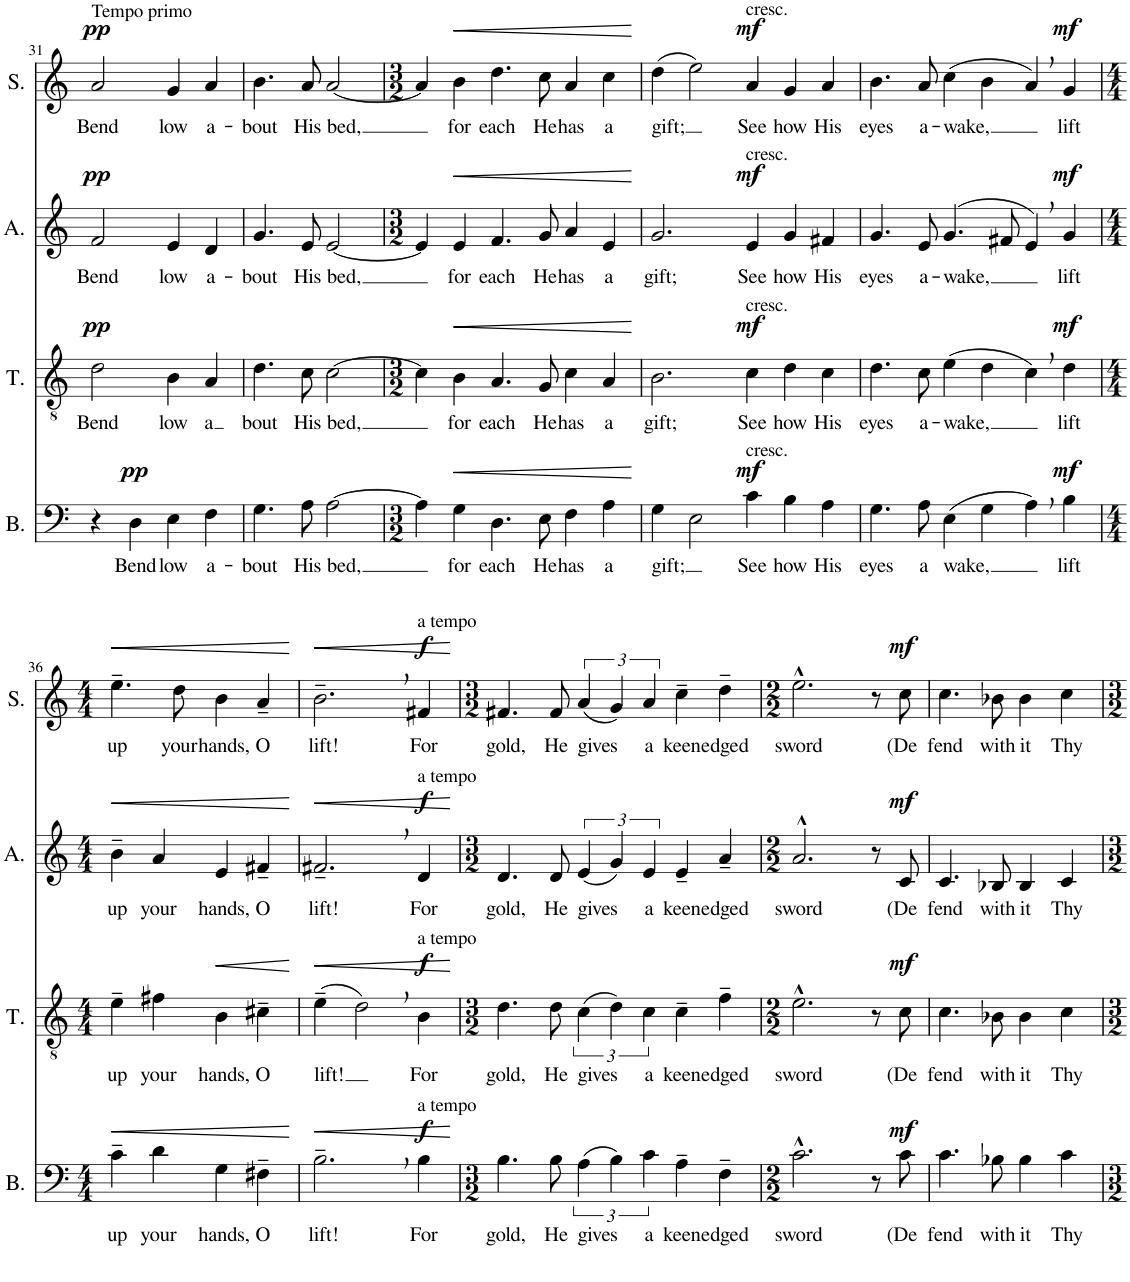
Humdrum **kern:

**kern	**text	**dynam	**kern	**text	**dynam	**kern	**text	**dynam	**kern	**text	**dynam
*part4	*part4	*part4	*part3	*part3	*part3	*part2	*part2	*part2	*part1	*part1	*part1
*staff4	*staff4	*staff4	*staff3	*staff3	*staff3	*staff2	*staff2	*staff2	*staff1	*staff1	*staff1
*I"Basse	*	*	*I"Ténor	*	*	*I"Alto	*	*	*I"Soprano	*	*
*I'B.	*	*	*I'T.	*	*	*I'A.	*	*	*I'S.	*	*
!!LO:PB:g=z
*clefF4	*	*	*clefGv2	*	*	*clefG2	*	*	*clefG2	*	*
*k[]	*	*	*k[]	*	*	*k[]	*	*	*k[]	*	*
*M4/4	*	*	*M4/4	*	*	*M4/4	*	*	*M4/4	*	*
=31	=31	=31	=31	=31	=31	=31	=31	=31	=31	=31	=31
!	!	!	!	!	!	!	!	!	!LO:TX:a:t=Tempo primo	!	!
!	!	!	!	!LO:LY:b	!LO:DY:a	!	!LO:LY:b	!LO:DY:a	!	!LO:LY:b	!LO:DY:a
4r	.	.	2d\	Bend	pp	2f/	Bend	pp	2a/	Bend	pp
!	!LO:LY:b	!LO:DY:a	!	!	!	!	!	!	!	!	!
4D\	Bend	pp	.	.	.	.	.	.	.	.	.
!	!LO:LY:b	!	!	!LO:LY:b	!	!	!LO:LY:b	!	!	!LO:LY:b	!
4E\	low	.	4B\	low	.	4e/	low	.	4g/	low	.
!	!LO:LY:b	!	!	!LO:LY:b	!	!	!LO:LY:b	!	!	!LO:LY:b	!
4F\	a-	.	4A/	a	.	4d/	a-	.	4a/	a-	.
=32	=32	=32	=32	=32	=32	=32	=32	=32	=32	=32	=32
!	!LO:LY:b	!	!	!LO:LY:b	!	!	!LO:LY:b	!	!	!LO:LY:b	!
4.G\	-bout	.	4.d\	bout	.	4.g/	-bout	.	4.b\	-bout	.
!	!LO:LY:b	!	!	!LO:LY:b	!	!	!LO:LY:b	!	!	!LO:LY:b	!
8A\	His	.	8c\	His	.	8e/	His	.	8a/	His	.
!	!LO:LY:b	!	!	!LO:LY:b	!	!	!LO:LY:b	!	!	!LO:LY:b	!
[2A\	bed,	.	[2c\	bed,	.	[2e/	bed,	.	[2a/	bed,	.
=33	=33	=33	=33	=33	=33	=33	=33	=33	=33	=33	=33
*M3/2	*	*	*M3/2	*	*	*M3/2	*	*	*M3/2	*	*
4A\]	.	.	4c\]	.	.	4e/]	.	.	4a/]	.	.
!	!LO:LY:b	!LO:HP:b	!	!LO:LY:b	!LO:HP:b	!	!LO:LY:b	!LO:HP:b	!	!LO:LY:b	!LO:HP:b
4G\	for	<	4B\	for	<	4e/	for	<	4b\	for	<
!	!LO:LY:b	!	!	!LO:LY:b	!	!	!LO:LY:b	!	!	!LO:LY:b	!
4.D\	each	.	4.A/	each	.	4.f/	each	.	4.dd\	each	.
!	!LO:LY:b	!	!	!LO:LY:b	!	!	!LO:LY:b	!	!	!LO:LY:b	!
8E\	He	.	8G/	He	.	8g/	He	.	8cc\	He	.
!	!LO:LY:b	!	!	!LO:LY:b	!	!	!LO:LY:b	!	!	!LO:LY:b	!
4F\	has	.	4c\	has	.	4a/	has	.	4a/	has	.
!	!LO:LY:b	!	!	!LO:LY:b	!	!	!LO:LY:b	!	!	!LO:LY:b	!
4A\	a	.	4A/	a	.	4e/	a	.	4cc\	a	.
.	.	[	.	.	[	.	.	[	.	.	[
=34	=34	=34	=34	=34	=34	=34	=34	=34	=34	=34	=34
!	!LO:LY:b	!	!	!LO:LY:b	!	!	!LO:LY:b	!	!	!LO:LY:b	!
4G\	gift;	.	2.B\	gift;	.	2.g/	gift;	.	(4dd\	gift;	.
2E\	.	.	.	.	.	.	.	.	2ee\)	.	.
!	!	!	!	!	!	!	!	!	!LO:TX:a:t=cresc.	!	!
!	!	!	!	!	!	!LO:TX:a:t=cresc.	!	!	!	!	!
!	!	!	!LO:TX:a:t=cresc.	!	!	!	!	!	!	!	!
!LO:TX:a:t=cresc.	!	!	!	!	!	!	!	!	!	!	!
!	!LO:LY:b	!LO:DY:a	!	!LO:LY:b	!LO:DY:a	!	!LO:LY:b	!LO:DY:a	!	!LO:LY:b	!LO:DY:a
4c\	See	mf	4c\	See	mf	4e/	See	mf	4a/	See	mf
!	!LO:LY:b	!	!	!LO:LY:b	!	!	!LO:LY:b	!	!	!LO:LY:b	!
4B\	how	.	4d\	how	.	4g/	how	.	4g/	how	.
!	!LO:LY:b	!	!	!LO:LY:b	!	!	!LO:LY:b	!	!	!LO:LY:b	!
4A\	His	.	4c\	His	.	4f#X/	His	.	4a/	His	.
=35	=35	=35	=35	=35	=35	=35	=35	=35	=35	=35	=35
!	!LO:LY:b	!	!	!LO:LY:b	!	!	!LO:LY:b	!	!	!LO:LY:b	!
4.G\	eyes	.	4.d\	eyes	.	4.g/	eyes	.	4.b\	eyes	.
!	!LO:LY:b	!	!	!LO:LY:b	!	!	!LO:LY:b	!	!	!LO:LY:b	!
8A\	a	.	8c\	a-	.	8e/	a-	.	8a/	a-	.
!	!LO:LY:b	!	!	!LO:LY:b	!	!	!LO:LY:b	!	!	!LO:LY:b	!
(4E\	wake,	.	(4e\	-wake,	.	(>4.g/	-wake,	.	(4cc\	-wake,	.
4G\	.	.	4d\	.	.	.	.	.	4b\	.	.
.	.	.	.	.	.	8f#X/	.	.	.	.	.
4A,\)	.	.	4c,\)	.	.	4e,/)	.	.	4a,/)	.	.
!	!LO:LY:b	!LO:DY:a	!	!LO:LY:b	!LO:DY:a	!	!LO:LY:b	!LO:DY:a	!	!LO:LY:b	!LO:DY:a
4B\	lift	mf	4d\	lift	mf	4g/	lift	mf	4g/	lift	mf
!!LO:LB:g=z
=36	=36	=36	=36	=36	=36	=36	=36	=36	=36	=36	=36
*M4/4	*	*	*M4/4	*	*	*M4/4	*	*	*M4/4	*	*
!	!LO:LY:b	!LO:HP:b	!	!LO:LY:b	!	!	!LO:LY:b	!LO:HP:b	!	!LO:LY:b	!LO:HP:b
4c~\	up	<	4e~\	up	.	4b~\	up	<	4.ee~\	up	<
!	!LO:LY:b	!	!	!LO:LY:b	!	!	!LO:LY:b	!	!	!	!
4d\	your	.	4f#X\	your	.	4a/	your	.	.	.	.
!	!	!	!	!	!	!	!	!	!	!LO:LY:b	!
.	.	.	.	.	.	.	.	.	8dd\	your	.
!	!LO:LY:b	!	!	!LO:LY:b	!LO:HP:b	!	!LO:LY:b	!	!	!LO:LY:b	!
4G\	hands,	.	4B\	hands,	<	4e/	hands,	.	4b\	hands,	.
!	!LO:LY:b	!	!	!LO:LY:b	!	!	!LO:LY:b	!	!	!LO:LY:b	!
4F#X~\	O	.	4c#X~\	O	.	4f#X~/	O	.	4a~/	O	.
.	.	[	.	.	[	.	.	[	.	.	[
=37	=37	=37	=37	=37	=37	=37	=37	=37	=37	=37	=37
!	!LO:LY:b	!LO:HP:b	!	!LO:LY:b	!LO:HP:b	!	!LO:LY:b	!LO:HP:b	!	!LO:LY:b	!LO:HP:b
2.B~,\	lift!	<	(4e~\	lift!	<	2.f#X~,/	lift!	<	2.b~,\	lift!	<
.	.	.	2d,\)	.	.	.	.	.	.	.	.
!	!	!	!	!	!	!	!	!	!LO:TX:a:t=a tempo	!	!
!	!	!	!	!	!	!LO:TX:a:t=a tempo	!	!	!	!	!
!	!	!	!LO:TX:a:t=a tempo	!	!	!	!	!	!	!	!
!LO:TX:a:t=a tempo	!	!	!	!	!	!	!	!	!	!	!
!	!LO:LY:b	!LO:DY:a	!	!LO:LY:b	!LO:DY:a	!	!LO:LY:b	!LO:DY:a	!	!LO:LY:b	!LO:DY:a
4B\	For	f	4B\	For	f	4d/	For	f	4f#X/	For	f
.	.	[	.	.	[	.	.	[	.	.	[
=38	=38	=38	=38	=38	=38	=38	=38	=38	=38	=38	=38
*M3/2	*	*	*M3/2	*	*	*M3/2	*	*	*M3/2	*	*
!	!LO:LY:b	!	!	!LO:LY:b	!	!	!LO:LY:b	!	!	!LO:LY:b	!
4.B\	gold,	.	4.d\	gold,	.	4.d/	gold,	.	4.f#X/	gold,	.
!	!LO:LY:b	!	!	!LO:LY:b	!	!	!LO:LY:b	!	!	!LO:LY:b	!
8B\	He	.	8d\	He	.	8d/	He	.	8f#/	He	.
!	!LO:LY:b	!	!	!LO:LY:b	!	!	!LO:LY:b	!	!	!LO:LY:b	!
(6A\	gives	.	(6c\	gives	.	(6e/	gives	.	(6a/	gives	.
6B\)	.	.	6d\)	.	.	6g/)	.	.	6g/)	.	.
!	!LO:LY:b	!	!	!LO:LY:b	!	!	!LO:LY:b	!	!	!LO:LY:b	!
6c\	a	.	6c\	a	.	6e/	a	.	6a/	a	.
!	!LO:LY:b	!	!	!LO:LY:b	!	!	!LO:LY:b	!	!	!LO:LY:b	!
4A~\	keen	.	4c~\	keen	.	4e~/	keen	.	4cc~\	keen	.
!	!LO:LY:b	!	!	!LO:LY:b	!	!	!LO:LY:b	!	!	!LO:LY:b	!
4F~\	edged	.	4f~\	edged	.	4a~/	edged	.	4dd~\	edged	.
=39	=39	=39	=39	=39	=39	=39	=39	=39	=39	=39	=39
*M2/2	*	*	*M2/2	*	*	*M2/2	*	*	*M2/2	*	*
!	!LO:LY:b	!	!	!LO:LY:b	!	!	!LO:LY:b	!	!	!LO:LY:b	!
2.c^^\	sword	.	2.e^^\	sword	.	2.a^^/	sword	.	2.ee^^\	sword	.
8r	.	.	8r	.	.	8r	.	.	8r	.	.
!	!LO:LY:b	!LO:DY:a	!	!LO:LY:b	!LO:DY:a	!	!LO:LY:b	!LO:DY:a	!	!LO:LY:b	!LO:DY:a
8c\	(De	mf	8c\	(De	mf	8c/	(De	mf	8cc\	(De	mf
=40	=40	=40	=40	=40	=40	=40	=40	=40	=40	=40	=40
!	!LO:LY:b	!	!	!LO:LY:b	!	!	!LO:LY:b	!	!	!LO:LY:b	!
4.c\	fend	.	4.c\	fend	.	4.c/	fend	.	4.cc\	fend	.
!	!LO:LY:b	!	!	!LO:LY:b	!	!	!LO:LY:b	!	!	!LO:LY:b	!
8B-X\	with	.	8B-X\	with	.	8B-X/	with	.	8b-X\	with	.
!	!LO:LY:b	!	!	!LO:LY:b	!	!	!LO:LY:b	!	!	!LO:LY:b	!
4B-\	it	.	4B-\	it	.	4B-/	it	.	4b-\	it	.
!	!LO:LY:b	!	!	!LO:LY:b	!	!	!LO:LY:b	!	!	!LO:LY:b	!
4c\	Thy	.	4c\	Thy	.	4c/	Thy	.	4cc\	Thy	.
=	=	=	=	=	=	=	=	=	=	=	=
*-	*-	*-	*-	*-	*-	*-	*-	*-	*-	*-	*-
